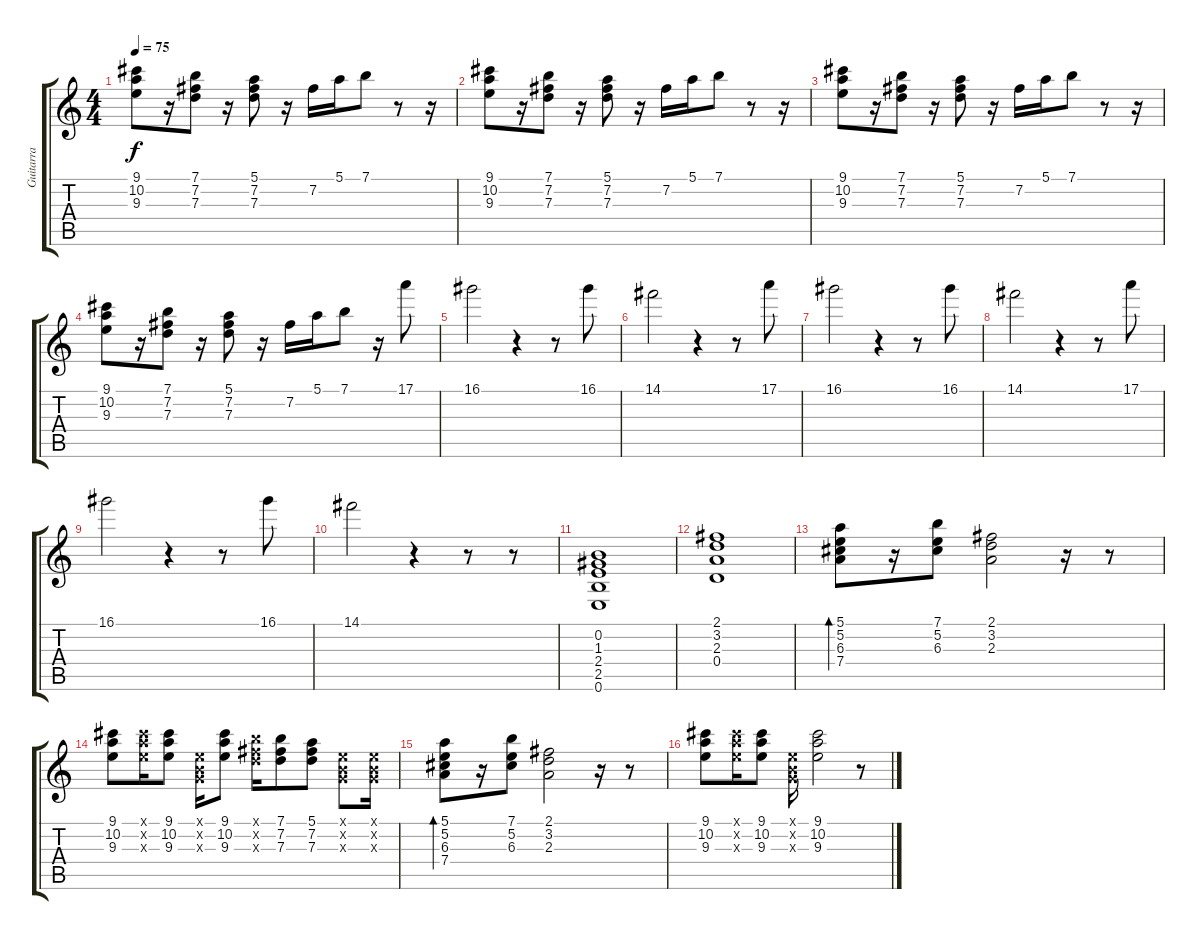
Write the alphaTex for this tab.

\track ("Guitarra" "Guitarra") {instrument overdrivenguitar}
\staff {score tabs}
\tuning (E4 B3 G3 D3 A2 E2) {hide}
\ts (4 4)
\tempo 75
\clef g2
\ks c
(9.1 10.2 9.3).8{dy f} r.16 (7.1 7.2 7.3).8 r.16 (5.1 7.2 7.3).8 r.16 7.2.16 5.1.16 7.1.8 r.8 r.16 |
(9.1 10.2 9.3).8 r.16 (7.1 7.2 7.3).8 r.16 (5.1 7.2 7.3).8 r.16 7.2.16 5.1.16 7.1.8 r.8 r.16 |
(9.1 10.2 9.3).8 r.16 (7.1 7.2 7.3).8 r.16 (5.1 7.2 7.3).8 r.16 7.2.16 5.1.16 7.1.8 r.8 r.16 |
(9.1 10.2 9.3).8 r.16 (7.1 7.2 7.3).8 r.16 (5.1 7.2 7.3).8 r.16 7.2.16 5.1.16 7.1.8 r.16 17.1.8{volume 16} |
16.1.2 r.4 r.8 16.1.8 |
14.1.2 r.4 r.8 17.1.8 |
16.1.2 r.4 r.8 16.1.8 |
14.1.2 r.4 r.8 17.1.8 |
16.1.2 r.4 r.8 16.1.8 |
14.1.2 r.4 r.8 r.8 |
(0.2 1.3 2.4 2.5 0.6).1 |
(2.1 3.2 2.3 0.4).1 |
(5.1 5.2 6.3 7.4).8{bd 60} r.16 (7.1 5.2 6.3).8 (2.1 3.2 2.3).2 r.16 r.8 |
(9.1 10.2 9.3).8 (9.1{x} 10.2{x} 9.3{x}).16 (9.1 10.2 9.3).8 (0.1{x} 0.2{x} 0.3{x}).16 (9.1 10.2 9.3).8 (7.1{x} 7.2{x} 7.3{x}).16 (7.1 7.2 7.3).8 (5.1 7.2 7.3).8 (0.1{x} 0.2{x} 0.3{x}).8 (0.1{x} 0.2{x} 0.3{x}).16 |
(5.1 5.2 6.3 7.4).8{bd 60} r.16 (7.1 5.2 6.3).8 (2.1 3.2 2.3).2 r.16 r.8 |
(9.1 10.2 9.3).8 (9.1{x} 10.2{x} 9.3{x}).16 (9.1 10.2 9.3).8 (0.1{x} 0.2{x} 0.3{x}).16 (9.1 10.2 9.3).2 r.8
